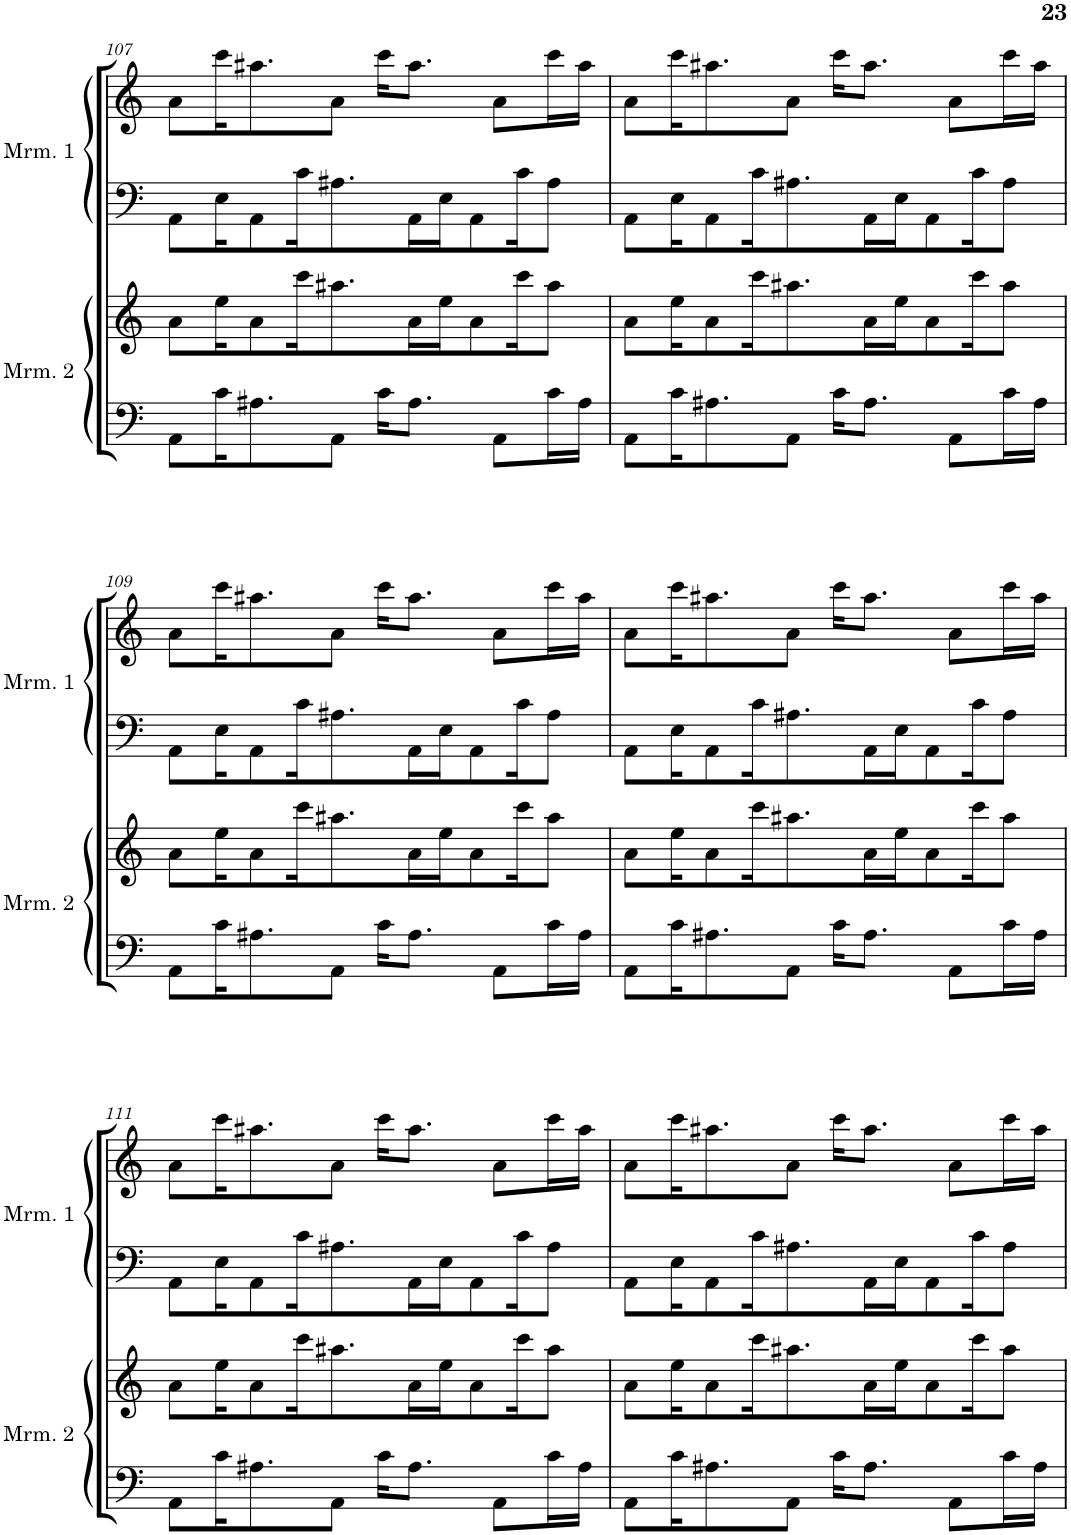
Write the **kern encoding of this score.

**kern	**kern	**kern	**kern
*part4	*part3	*part2	*part1
*staff4	*staff3	*staff2	*staff1
*I"Marimba 2	*I"Marimba 2	*I"Marimba 1	*I"Marimba 1
*I'Mrm. 2	*I'Mrm. 2	*I'Mrm. 1	*I'Mrm. 1
!!LO:PB:g=z
*clefF4	*clefG2	*clefF4	*clefG2
*k[]	*k[]	*k[]	*k[]
*M4/4	*M4/4	*M4/4	*M4/4
=107	=107	=107	=107
8AA\L	8a\L	8AA\L	8a\L
16c\K	16ee\K	16E\K	16ccc\K
8.A#X\	8a\	8AA\	8.aa#X\
.	16ccc\K	16c\K	.
8AA\J	8.aa#X\	8.A#X\	8a\J
16c\KL	.	.	16ccc\KL
8.A#\J	16a\L	16AA\L	8.aa#\J
.	16ee\J	16E\J	.
.	8a\	8AA\	.
8AA\L	.	.	8a\L
.	16ccc\K	16c\K	.
16c\L	8aa#\J	8A#\J	16ccc\L
16A#\JJ	.	.	16aa#\JJ
=108	=108	=108	=108
8AA\L	8a\L	8AA\L	8a\L
16c\K	16ee\K	16E\K	16ccc\K
8.A#X\	8a\	8AA\	8.aa#X\
.	16ccc\K	16c\K	.
8AA\J	8.aa#X\	8.A#X\	8a\J
16c\KL	.	.	16ccc\KL
8.A#\J	16a\L	16AA\L	8.aa#\J
.	16ee\J	16E\J	.
.	8a\	8AA\	.
8AA\L	.	.	8a\L
.	16ccc\K	16c\K	.
16c\L	8aa#\J	8A#\J	16ccc\L
16A#\JJ	.	.	16aa#\JJ
!!LO:LB:g=z
=109	=109	=109	=109
8AA\L	8a\L	8AA\L	8a\L
16c\K	16ee\K	16E\K	16ccc\K
8.A#X\	8a\	8AA\	8.aa#X\
.	16ccc\K	16c\K	.
8AA\J	8.aa#X\	8.A#X\	8a\J
16c\KL	.	.	16ccc\KL
8.A#\J	16a\L	16AA\L	8.aa#\J
.	16ee\J	16E\J	.
.	8a\	8AA\	.
8AA\L	.	.	8a\L
.	16ccc\K	16c\K	.
16c\L	8aa#\J	8A#\J	16ccc\L
16A#\JJ	.	.	16aa#\JJ
=110	=110	=110	=110
8AA\L	8a\L	8AA\L	8a\L
16c\K	16ee\K	16E\K	16ccc\K
8.A#X\	8a\	8AA\	8.aa#X\
.	16ccc\K	16c\K	.
8AA\J	8.aa#X\	8.A#X\	8a\J
16c\KL	.	.	16ccc\KL
8.A#\J	16a\L	16AA\L	8.aa#\J
.	16ee\J	16E\J	.
.	8a\	8AA\	.
8AA\L	.	.	8a\L
.	16ccc\K	16c\K	.
16c\L	8aa#\J	8A#\J	16ccc\L
16A#\JJ	.	.	16aa#\JJ
!!LO:LB:g=z
=111	=111	=111	=111
8AA\L	8a\L	8AA\L	8a\L
16c\K	16ee\K	16E\K	16ccc\K
8.A#X\	8a\	8AA\	8.aa#X\
.	16ccc\K	16c\K	.
8AA\J	8.aa#X\	8.A#X\	8a\J
16c\KL	.	.	16ccc\KL
8.A#\J	16a\L	16AA\L	8.aa#\J
.	16ee\J	16E\J	.
.	8a\	8AA\	.
8AA\L	.	.	8a\L
.	16ccc\K	16c\K	.
16c\L	8aa#\J	8A#\J	16ccc\L
16A#\JJ	.	.	16aa#\JJ
=112	=112	=112	=112
8AA\L	8a\L	8AA\L	8a\L
16c\K	16ee\K	16E\K	16ccc\K
8.A#X\	8a\	8AA\	8.aa#X\
.	16ccc\K	16c\K	.
8AA\J	8.aa#X\	8.A#X\	8a\J
16c\KL	.	.	16ccc\KL
8.A#\J	16a\L	16AA\L	8.aa#\J
.	16ee\J	16E\J	.
.	8a\	8AA\	.
8AA\L	.	.	8a\L
.	16ccc\K	16c\K	.
16c\L	8aa#\J	8A#\J	16ccc\L
16A#\JJ	.	.	16aa#\JJ
=	=	=	=
*-	*-	*-	*-
